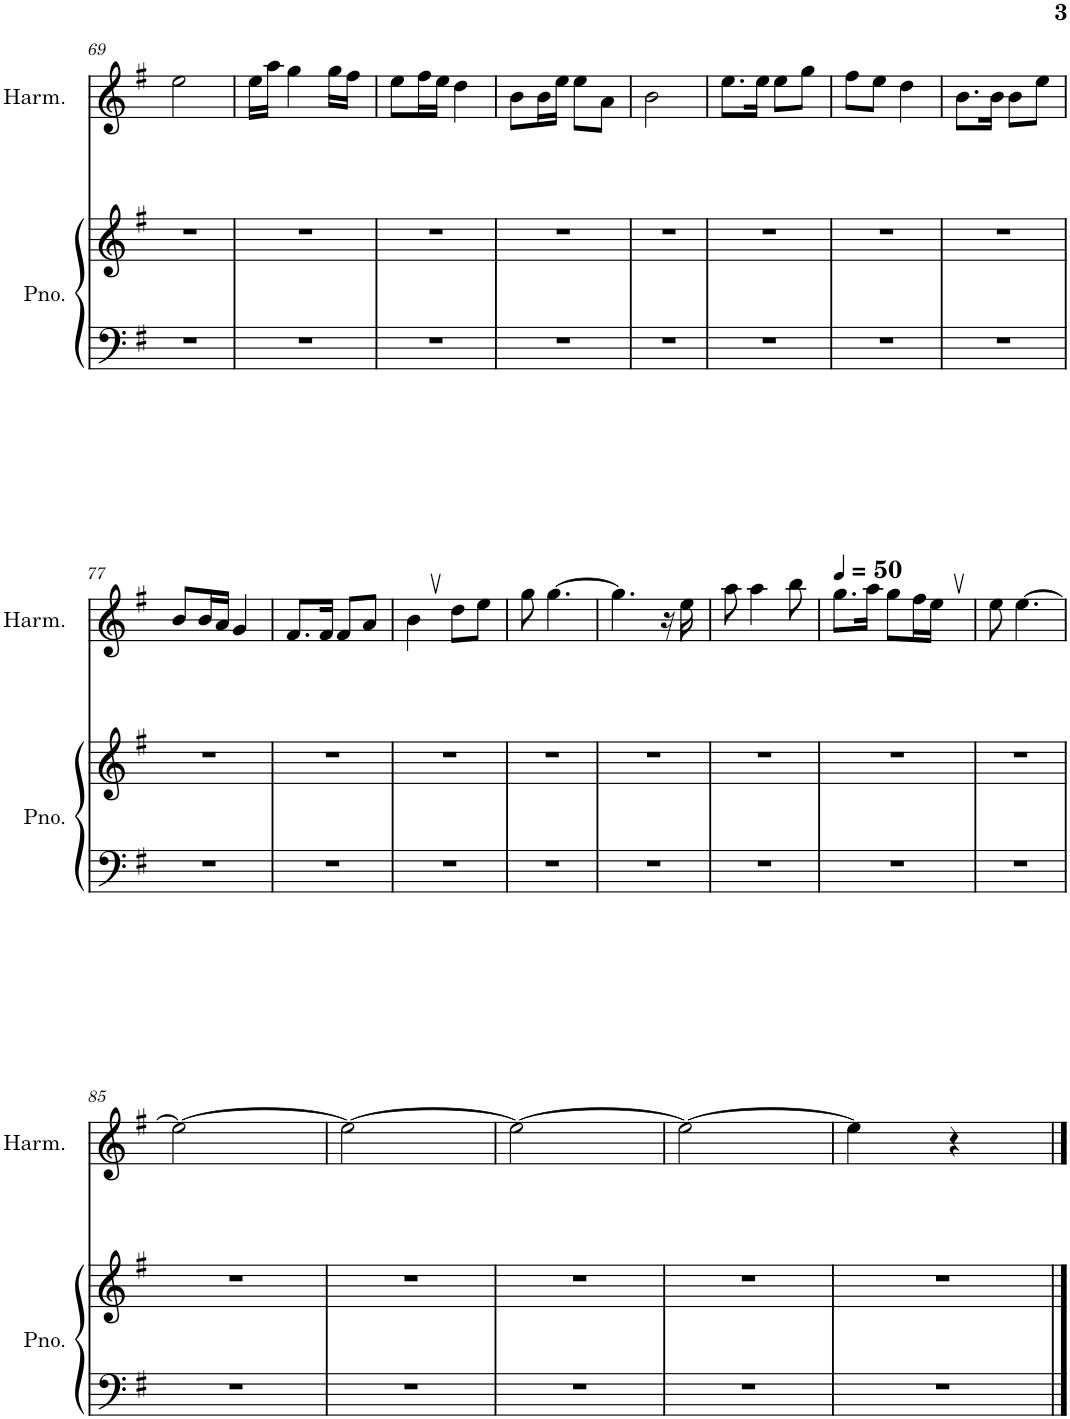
**kern	**kern	**kern
*part2	*part2	*part1
*staff3	*staff2	*staff1
*I"Piano	*	*I"Harmonica
*I'Pno.	*	*I'Harm.
!!LO:PB:g=z
*clefF4	*clefG2	*clefG2
*k[f#]	*k[f#]	*k[f#]
*M2/4	*M2/4	*M2/4
=69	=69	=69
2r	2r	2ee\
=70	=70	=70
2r	2r	16ee\LL
.	.	16aa\JJ
.	.	4gg\
.	.	16gg\LL
.	.	16ff#\JJ
=71	=71	=71
2r	2r	8ee\L
.	.	16ff#\L
.	.	16ee\JJ
.	.	4dd\
=72	=72	=72
2r	2r	8b\L
.	.	16b\L
.	.	16ee\JJ
.	.	8ee\L
.	.	8a\J
=73	=73	=73
2r	2r	2b\
=74	=74	=74
2r	2r	8.ee\L
.	.	16ee\Jk
.	.	8ee\L
.	.	8gg\J
=75	=75	=75
2r	2r	8ff#\L
.	.	8ee\J
.	.	4dd\
=76	=76	=76
2r	2r	8.b\L
.	.	16b\Jk
.	.	8b\L
.	.	8ee\J
!!LO:LB:g=z
=77	=77	=77
2r	2r	8b/L
.	.	16b/L
.	.	16a/JJ
.	.	4g/
=78	=78	=78
2r	2r	8.f#/L
.	.	16f#/Jk
.	.	8f#/L
.	.	8a/J
=79	=79	=79
2r	2r	4b,\
.	.	8dd\L
.	.	8ee\J
=80	=80	=80
2r	2r	8gg\
.	.	[4.gg\
=81	=81	=81
2r	2r	4.gg\]
.	.	16r
.	.	16ee\
=82	=82	=82
2r	2r	8aa\
.	.	4aa\
.	.	8bb\
=83	=83	=83
*	*	*MM50
2r	2r	8.gg\L
.	.	16aa\Jk
.	.	8gg\L
.	.	16ff#\L
.	.	16ee,\JJ
=84	=84	=84
2r	2r	8ee\
.	.	[4.ee\
!!LO:LB:g=z
=85	=85	=85
2r	2r	2ee\_
=86	=86	=86
2r	2r	2ee\_
=87	=87	=87
2r	2r	2ee\_
=88	=88	=88
2r	2r	2ee\_
=89	=89	=89
2r	2r	4ee\]
.	.	4r
==	==	==
*-	*-	*-
